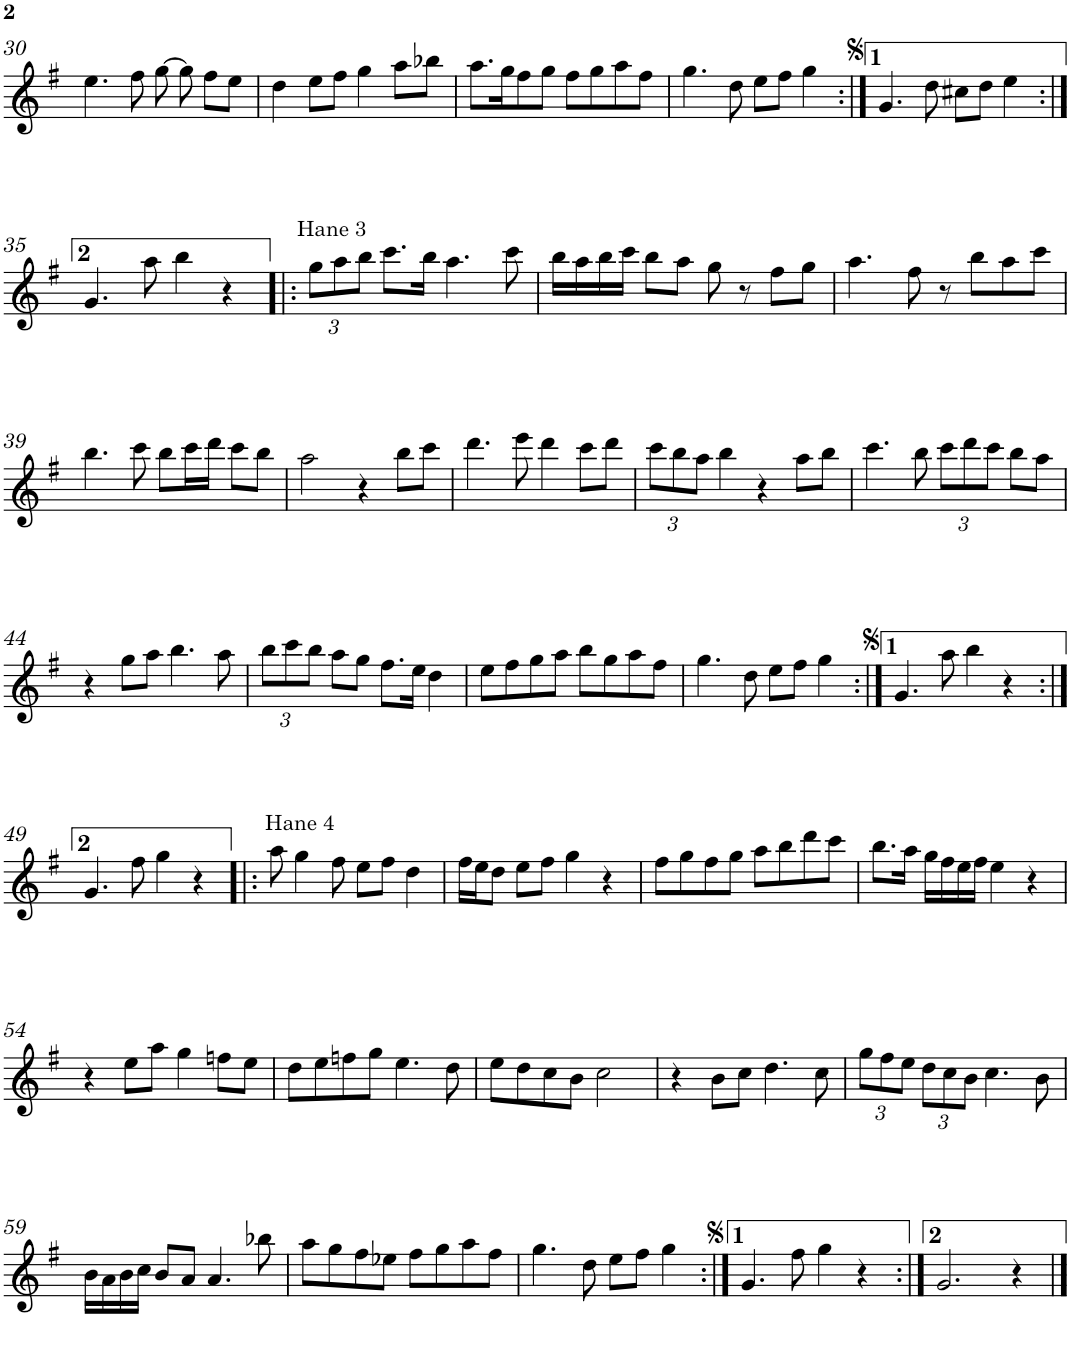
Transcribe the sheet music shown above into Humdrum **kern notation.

**kern
*part1
*staff1
*I"Piano
*I'Pno.
!!LO:PB:g=z
*clefG2
*k[f#]
*M4/4
*met(c)
=30
4.ee\
8ff#\
[8gg\
8gg\]
8ff#\L
8ee\J
=31
4dd\
8ee\L
8ff#\J
4gg\
8aa\L
8bb-X\J
=32
8.aa\L
16gg\K
8ff#\
8gg\J
8ff#\L
8gg\
8aa\
8ff#\J
=33
4.gg\
8dd\
8ee\L
8ff#\J
4gg\
=34:|!
4.g/
8dd\
8cc#X\L
8dd\J
4ee\
!!LO:LB:g=z
=35:|!
4.g/
8aa\
4bb\
4r
=36!|:
*Xbrackettup
!LO:TX:a:t=Hane 3
12gg\L
12aa\
12bb\J
8.ccc\L
16bb\Jk
4.aa\
8ccc\
=37
16bb\LL
16aa\
16bb\
16ccc\JJ
8bb\L
8aa\J
8gg\
8r
8ff#\L
8gg\J
=38
4.aa\
8ff#\
8r
8bb\L
8aa\
8ccc\J
!!LO:LB:g=z
=39
4.bb\
8ccc\
8bb\L
16ccc\L
16ddd\JJ
8ccc\L
8bb\J
=40
2aa\
4r
8bb\L
8ccc\J
=41
4.ddd\
8eee\
4ddd\
8ccc\L
8ddd\J
=42
12ccc\L
12bb\
12aa\J
4bb\
4r
8aa\L
8bb\J
=43
4.ccc\
8bb\
12ccc\L
12ddd\
12ccc\J
8bb\L
8aa\J
!!LO:LB:g=z
=44
4r
8gg\L
8aa\J
4.bb\
8aa\
=45
12bb\L
12ccc\
12bb\J
8aa\L
8gg\J
8.ff#\L
16ee\Jk
4dd\
=46
8ee\L
8ff#\
8gg\
8aa\J
8bb\L
8gg\
8aa\
8ff#\J
=47
4.gg\
8dd\
8ee\L
8ff#\J
4gg\
=48:|!
4.g/
8aa\
4bb\
4r
!!LO:LB:g=z
=49:|!
4.g/
8ff#\
4gg\
4r
=50!|:
!LO:TX:a:t=Hane 4
8aa\
4gg\
8ff#\
8ee\L
8ff#\J
4dd\
=51
16ff#\LL
16ee\J
8dd\J
8ee\L
8ff#\J
4gg\
4r
=52
8ff#\L
8gg\
8ff#\
8gg\J
8aa\L
8bb\
8ddd\
8ccc\J
=53
8.bb\L
16aa\Jk
16gg\LL
16ff#\
16ee\
16ff#\JJ
4ee\
4r
!!LO:LB:g=z
=54
4r
8ee\L
8aa\J
4gg\
8ffn\L
8ee\J
=55
8dd\L
8ee\
8ffn\
8gg\J
4.ee\
8dd\
=56
8ee\L
8dd\
8cc\
8b\J
2cc\
=57
4r
8b\L
8cc\J
4.dd\
8cc\
=58
12gg\L
12ff#\
12ee\J
12dd\L
12cc\
12b\J
4.cc\
8b\
!!LO:LB:g=z
=59
16b\LL
16a\
16b\
16cc\JJ
8b/L
8a/J
4.a/
8bb-X\
=60
8aa\L
8gg\
8ff#\
8ee-X\J
8ff#\L
8gg\
8aa\
8ff#\J
=61
4.gg\
8dd\
8ee\L
8ff#\J
4gg\
=62:|!
4.g/
8ff#\
4gg\
4r
=63:|!
2.g/
4r
==
*-
